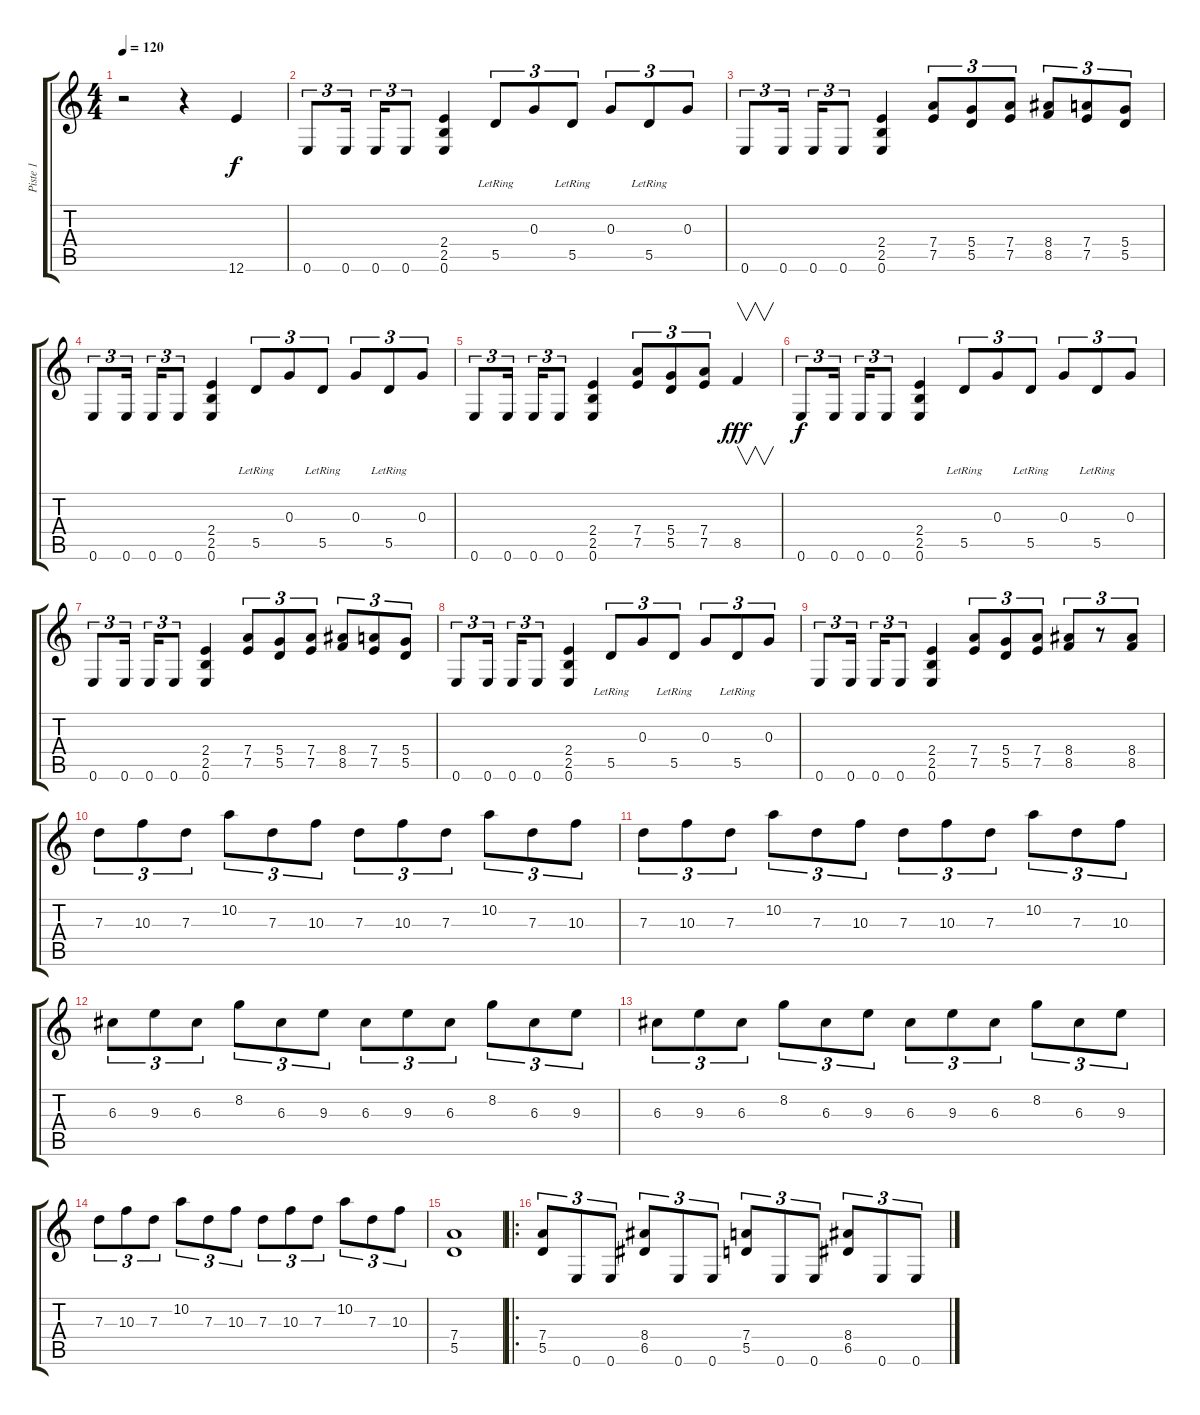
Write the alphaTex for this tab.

\track ("Piste 1" "Piste 1") {instrument distortionguitar}
\staff {score tabs}
\tuning (E4 B3 G3 D3 A2 E2) {hide}
\ts (4 4)
\tempo 120
\clef g2
\ks c
r.2{dy f instrument distortionguitar} r.4 12.6.4 |
0.6.8{tu (3 2)} 0.6.16{tu (3 2)} 0.6.16{tu (3 2)} 0.6.8{tu (3 2)} (2.4 2.5 0.6).4 5.5{lr}.8{tu (3 2)} 0.3.8{tu (3 2)} 5.5{lr}.8{tu (3 2)} 0.3.8{tu (3 2)} 5.5{lr}.8{tu (3 2)} 0.3.8{tu (3 2)} |
0.6.8{tu (3 2)} 0.6.16{tu (3 2)} 0.6.16{tu (3 2)} 0.6.8{tu (3 2)} (2.4 2.5 0.6).4 (7.4 7.5).8{tu (3 2)} (5.4 5.5).8{tu (3 2)} (7.4 7.5).8{tu (3 2)} (8.4 8.5).8{tu (3 2)} (7.4 7.5).8{tu (3 2)} (5.4 5.5).8{tu (3 2)} |
0.6.8{tu (3 2)} 0.6.16{tu (3 2)} 0.6.16{tu (3 2)} 0.6.8{tu (3 2)} (2.4 2.5 0.6).4 5.5{lr}.8{tu (3 2)} 0.3.8{tu (3 2)} 5.5{lr}.8{tu (3 2)} 0.3.8{tu (3 2)} 5.5{lr}.8{tu (3 2)} 0.3.8{tu (3 2)} |
0.6.8{tu (3 2)} 0.6.16{tu (3 2)} 0.6.16{tu (3 2)} 0.6.8{tu (3 2)} (2.4 2.5 0.6).4 (7.4 7.5).8{tu (3 2)} (5.4 5.5).8{tu (3 2)} (7.4 7.5).8{tu (3 2)} 8.5.4{v dy fff instrument guitarharmonics} |
0.6.8{tu (3 2) dy f instrument distortionguitar} 0.6.16{tu (3 2)} 0.6.16{tu (3 2)} 0.6.8{tu (3 2)} (2.4 2.5 0.6).4 5.5{lr}.8{tu (3 2)} 0.3.8{tu (3 2)} 5.5{lr}.8{tu (3 2)} 0.3.8{tu (3 2)} 5.5{lr}.8{tu (3 2)} 0.3.8{tu (3 2)} |
0.6.8{tu (3 2)} 0.6.16{tu (3 2)} 0.6.16{tu (3 2)} 0.6.8{tu (3 2)} (2.4 2.5 0.6).4 (7.4 7.5).8{tu (3 2)} (5.4 5.5).8{tu (3 2)} (7.4 7.5).8{tu (3 2)} (8.4 8.5).8{tu (3 2)} (7.4 7.5).8{tu (3 2)} (5.4 5.5).8{tu (3 2)} |
0.6.8{tu (3 2)} 0.6.16{tu (3 2)} 0.6.16{tu (3 2)} 0.6.8{tu (3 2)} (2.4 2.5 0.6).4 5.5{lr}.8{tu (3 2)} 0.3.8{tu (3 2)} 5.5{lr}.8{tu (3 2)} 0.3.8{tu (3 2)} 5.5{lr}.8{tu (3 2)} 0.3.8{tu (3 2)} |
0.6.8{tu (3 2)} 0.6.16{tu (3 2)} 0.6.16{tu (3 2)} 0.6.8{tu (3 2)} (2.4 2.5 0.6).4 (7.4 7.5).8{tu (3 2)} (5.4 5.5).8{tu (3 2)} (7.4 7.5).8{tu (3 2)} (8.4 8.5).8{tu (3 2)} r.8{tu (3 2)} (8.4 8.5).8{tu (3 2)} |
7.3.8{tu (3 2)} 10.3.8{tu (3 2)} 7.3.8{tu (3 2)} 10.2.8{tu (3 2)} 7.3.8{tu (3 2)} 10.3.8{tu (3 2)} 7.3.8{tu (3 2)} 10.3.8{tu (3 2)} 7.3.8{tu (3 2)} 10.2.8{tu (3 2)} 7.3.8{tu (3 2)} 10.3.8{tu (3 2)} |
7.3.8{tu (3 2)} 10.3.8{tu (3 2)} 7.3.8{tu (3 2)} 10.2.8{tu (3 2)} 7.3.8{tu (3 2)} 10.3.8{tu (3 2)} 7.3.8{tu (3 2)} 10.3.8{tu (3 2)} 7.3.8{tu (3 2)} 10.2.8{tu (3 2)} 7.3.8{tu (3 2)} 10.3.8{tu (3 2)} |
6.3.8{tu (3 2)} 9.3.8{tu (3 2)} 6.3.8{tu (3 2)} 8.2.8{tu (3 2)} 6.3.8{tu (3 2)} 9.3.8{tu (3 2)} 6.3.8{tu (3 2)} 9.3.8{tu (3 2)} 6.3.8{tu (3 2)} 8.2.8{tu (3 2)} 6.3.8{tu (3 2)} 9.3.8{tu (3 2)} |
6.3.8{tu (3 2)} 9.3.8{tu (3 2)} 6.3.8{tu (3 2)} 8.2.8{tu (3 2)} 6.3.8{tu (3 2)} 9.3.8{tu (3 2)} 6.3.8{tu (3 2)} 9.3.8{tu (3 2)} 6.3.8{tu (3 2)} 8.2.8{tu (3 2)} 6.3.8{tu (3 2)} 9.3.8{tu (3 2)} |
7.3.8{tu (3 2)} 10.3.8{tu (3 2)} 7.3.8{tu (3 2)} 10.2.8{tu (3 2)} 7.3.8{tu (3 2)} 10.3.8{tu (3 2)} 7.3.8{tu (3 2)} 10.3.8{tu (3 2)} 7.3.8{tu (3 2)} 10.2.8{tu (3 2)} 7.3.8{tu (3 2)} 10.3.8{tu (3 2)} |
(7.4 5.5).1 |
\ro
(7.4 5.5).8{tu (3 2)} 0.6.8{tu (3 2)} 0.6.8{tu (3 2)} (8.4 6.5).8{tu (3 2)} 0.6.8{tu (3 2)} 0.6.8{tu (3 2)} (7.4 5.5).8{tu (3 2)} 0.6.8{tu (3 2)} 0.6.8{tu (3 2)} (8.4 6.5).8{tu (3 2)} 0.6.8{tu (3 2)} 0.6.8{tu (3 2)}
